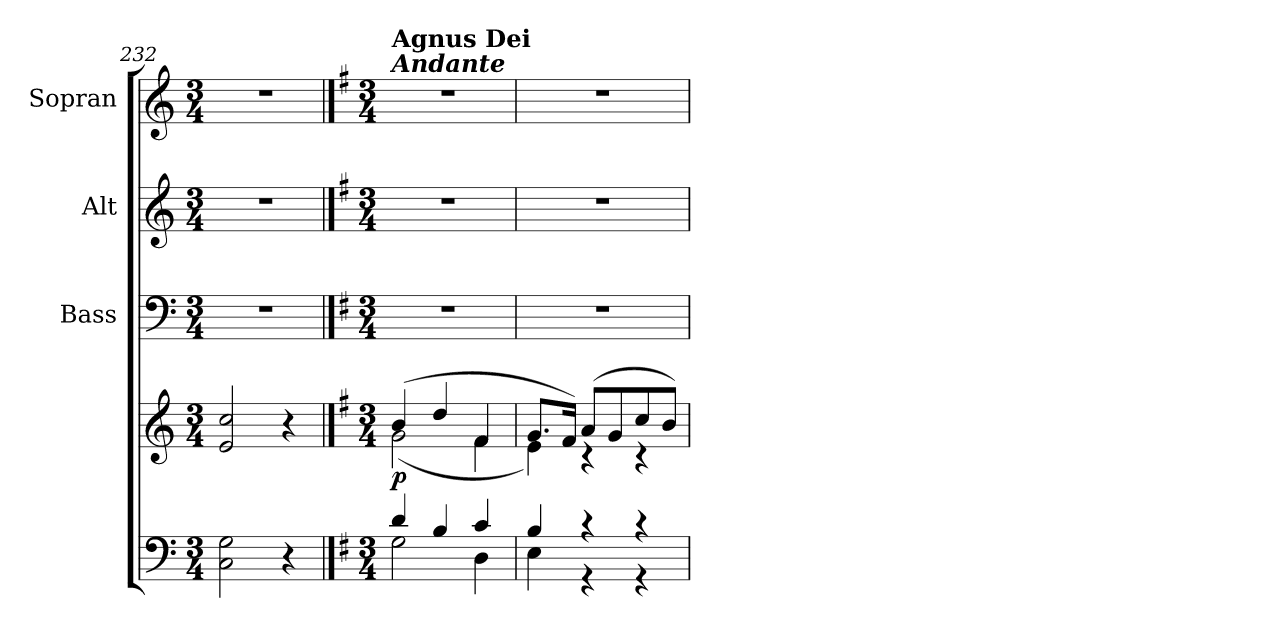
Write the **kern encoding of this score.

**kern	**kern	**dynam	**kern	**kern	**kern
*part4	*part4	*part4	*part3	*part2	*part1
*staff5	*staff4	*staff4/5	*staff3	*staff2	*staff1
*	*	*	*I"Bass	*I"Alt	*I"Sopran
*	*	*	*I'B.	*I'A.	*I'S.
*clefF4	*clefG2	*	*clefF4	*clefG2	*clefG2
*k[]	*k[]	*	*k[]	*k[]	*k[]
*C:	*C:	*	*C:	*C:	*C:
*M3/4	*M3/4	*	*M3/4	*M3/4	*M3/4
=232	=232	=232	=232	=232	=232
2C\ 2G\	2e/ 2cc/	.	2.r	2.r	2.r
4r	4r	.	.	.	.
!!LO:LB:g=z
==233	==233	==233	==233	==233	==233
*k[f#]	*k[f#]	*	*k[f#]	*k[f#]	*k[f#]
*G:	*G:	*	*G:	*G:	*G:
*M3/4	*M3/4	*	*M3/4	*M3/4	*M3/4
*^	*^	*	*	*	*
!	!	!	!	!	!	!	!LO:TX:a:Bi:t=Andante
!	!	!	!	!	!	!	!LO:TX:a:B:t=Agnus Dei
!	!	!	!	!LO:DY:b	!	!	!
4d/	2G\	(4b/	(<2g\	p	2.r	2.r	2.r
4B/	.	4dd/	.	.	.	.	.
4c/	4D\	4f#/	4f#\	.	.	.	.
=234	=234	=234	=234	=234	=234	=234	=234
4B/	4E\	8.g/L	4e\)	.	2.r	2.r	2.r
.	.	16f#/Jk)	.	.	.	.	.
4r	4r	(>8a/L	4rc	.	.	.	.
.	.	8g/	.	.	.	.	.
4r	4r	8cc/	4rc	.	.	.	.
.	.	8b/J)	.	.	.	.	.
*v	*v	*	*	*	*	*	*
*	*v	*v	*	*	*	*
=	=	=	=	=	=
*-	*-	*-	*-	*-	*-
